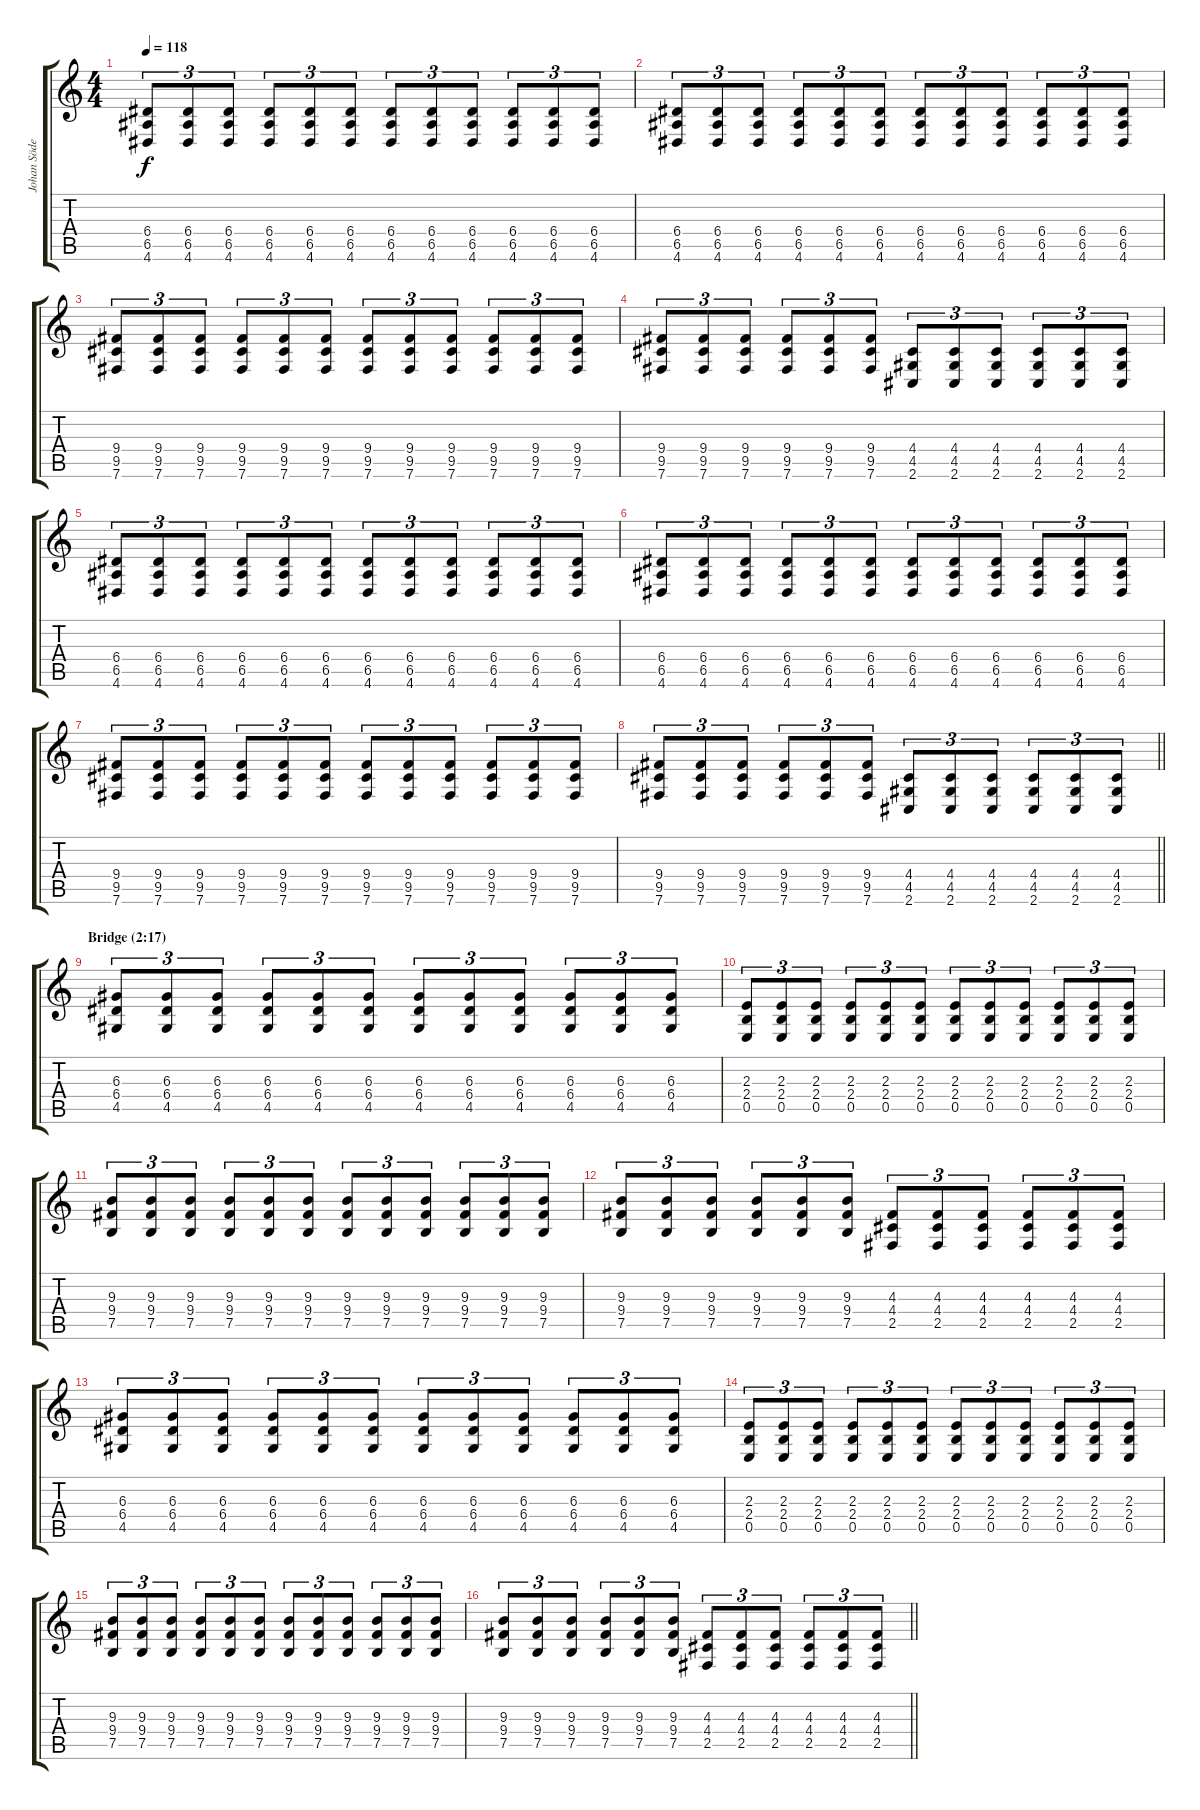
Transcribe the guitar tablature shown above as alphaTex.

\track ("Johan Söderberg" "Johan Söde") {instrument distortionguitar}
\staff {score tabs}
\tuning (B3 Gb3 D3 A2 E2 B1) {hide}
\ts (4 4)
\tempo 118
\clef g2
\ks c
(6.4 6.5 4.6).8{tu (3 2) dy f} (6.4 6.5 4.6).8{tu (3 2)} (6.4 6.5 4.6).8{tu (3 2)} (6.4 6.5 4.6).8{tu (3 2)} (6.4 6.5 4.6).8{tu (3 2)} (6.4 6.5 4.6).8{tu (3 2)} (6.4 6.5 4.6).8{tu (3 2)} (6.4 6.5 4.6).8{tu (3 2)} (6.4 6.5 4.6).8{tu (3 2)} (6.4 6.5 4.6).8{tu (3 2)} (6.4 6.5 4.6).8{tu (3 2)} (6.4 6.5 4.6).8{tu (3 2)} |
(6.4 6.5 4.6).8{tu (3 2)} (6.4 6.5 4.6).8{tu (3 2)} (6.4 6.5 4.6).8{tu (3 2)} (6.4 6.5 4.6).8{tu (3 2)} (6.4 6.5 4.6).8{tu (3 2)} (6.4 6.5 4.6).8{tu (3 2)} (6.4 6.5 4.6).8{tu (3 2)} (6.4 6.5 4.6).8{tu (3 2)} (6.4 6.5 4.6).8{tu (3 2)} (6.4 6.5 4.6).8{tu (3 2)} (6.4 6.5 4.6).8{tu (3 2)} (6.4 6.5 4.6).8{tu (3 2)} |
(9.4 9.5 7.6).8{tu (3 2)} (9.4 9.5 7.6).8{tu (3 2)} (9.4 9.5 7.6).8{tu (3 2)} (9.4 9.5 7.6).8{tu (3 2)} (9.4 9.5 7.6).8{tu (3 2)} (9.4 9.5 7.6).8{tu (3 2)} (9.4 9.5 7.6).8{tu (3 2)} (9.4 9.5 7.6).8{tu (3 2)} (9.4 9.5 7.6).8{tu (3 2)} (9.4 9.5 7.6).8{tu (3 2)} (9.4 9.5 7.6).8{tu (3 2)} (9.4 9.5 7.6).8{tu (3 2)} |
(9.4 9.5 7.6).8{tu (3 2)} (9.4 9.5 7.6).8{tu (3 2)} (9.4 9.5 7.6).8{tu (3 2)} (9.4 9.5 7.6).8{tu (3 2)} (9.4 9.5 7.6).8{tu (3 2)} (9.4 9.5 7.6).8{tu (3 2)} (4.4 4.5 2.6).8{tu (3 2)} (4.4 4.5 2.6).8{tu (3 2)} (4.4 4.5 2.6).8{tu (3 2)} (4.4 4.5 2.6).8{tu (3 2)} (4.4 4.5 2.6).8{tu (3 2)} (4.4 4.5 2.6).8{tu (3 2)} |
(6.4 6.5 4.6).8{tu (3 2)} (6.4 6.5 4.6).8{tu (3 2)} (6.4 6.5 4.6).8{tu (3 2)} (6.4 6.5 4.6).8{tu (3 2)} (6.4 6.5 4.6).8{tu (3 2)} (6.4 6.5 4.6).8{tu (3 2)} (6.4 6.5 4.6).8{tu (3 2)} (6.4 6.5 4.6).8{tu (3 2)} (6.4 6.5 4.6).8{tu (3 2)} (6.4 6.5 4.6).8{tu (3 2)} (6.4 6.5 4.6).8{tu (3 2)} (6.4 6.5 4.6).8{tu (3 2)} |
(6.4 6.5 4.6).8{tu (3 2)} (6.4 6.5 4.6).8{tu (3 2)} (6.4 6.5 4.6).8{tu (3 2)} (6.4 6.5 4.6).8{tu (3 2)} (6.4 6.5 4.6).8{tu (3 2)} (6.4 6.5 4.6).8{tu (3 2)} (6.4 6.5 4.6).8{tu (3 2)} (6.4 6.5 4.6).8{tu (3 2)} (6.4 6.5 4.6).8{tu (3 2)} (6.4 6.5 4.6).8{tu (3 2)} (6.4 6.5 4.6).8{tu (3 2)} (6.4 6.5 4.6).8{tu (3 2)} |
(9.4 9.5 7.6).8{tu (3 2)} (9.4 9.5 7.6).8{tu (3 2)} (9.4 9.5 7.6).8{tu (3 2)} (9.4 9.5 7.6).8{tu (3 2)} (9.4 9.5 7.6).8{tu (3 2)} (9.4 9.5 7.6).8{tu (3 2)} (9.4 9.5 7.6).8{tu (3 2)} (9.4 9.5 7.6).8{tu (3 2)} (9.4 9.5 7.6).8{tu (3 2)} (9.4 9.5 7.6).8{tu (3 2)} (9.4 9.5 7.6).8{tu (3 2)} (9.4 9.5 7.6).8{tu (3 2)} |
\barLineRight lightlight
(9.4 9.5 7.6).8{tu (3 2)} (9.4 9.5 7.6).8{tu (3 2)} (9.4 9.5 7.6).8{tu (3 2)} (9.4 9.5 7.6).8{tu (3 2)} (9.4 9.5 7.6).8{tu (3 2)} (9.4 9.5 7.6).8{tu (3 2)} (4.4 4.5 2.6).8{tu (3 2)} (4.4 4.5 2.6).8{tu (3 2)} (4.4 4.5 2.6).8{tu (3 2)} (4.4 4.5 2.6).8{tu (3 2)} (4.4 4.5 2.6).8{tu (3 2)} (4.4 4.5 2.6).8{tu (3 2)} |
\section ("" "Bridge (2:17)")
(6.3 6.4 4.5).8{tu (3 2)} (6.3 6.4 4.5).8{tu (3 2)} (6.3 6.4 4.5).8{tu (3 2)} (6.3 6.4 4.5).8{tu (3 2)} (6.3 6.4 4.5).8{tu (3 2)} (6.3 6.4 4.5).8{tu (3 2)} (6.3 6.4 4.5).8{tu (3 2)} (6.3 6.4 4.5).8{tu (3 2)} (6.3 6.4 4.5).8{tu (3 2)} (6.3 6.4 4.5).8{tu (3 2)} (6.3 6.4 4.5).8{tu (3 2)} (6.3 6.4 4.5).8{tu (3 2)} |
(2.3 2.4 0.5).8{tu (3 2)} (2.3 2.4 0.5).8{tu (3 2)} (2.3 2.4 0.5).8{tu (3 2)} (2.3 2.4 0.5).8{tu (3 2)} (2.3 2.4 0.5).8{tu (3 2)} (2.3 2.4 0.5).8{tu (3 2)} (2.3 2.4 0.5).8{tu (3 2)} (2.3 2.4 0.5).8{tu (3 2)} (2.3 2.4 0.5).8{tu (3 2)} (2.3 2.4 0.5).8{tu (3 2)} (2.3 2.4 0.5).8{tu (3 2)} (2.3 2.4 0.5).8{tu (3 2)} |
(9.3 9.4 7.5).8{tu (3 2)} (9.3 9.4 7.5).8{tu (3 2)} (9.3 9.4 7.5).8{tu (3 2)} (9.3 9.4 7.5).8{tu (3 2)} (9.3 9.4 7.5).8{tu (3 2)} (9.3 9.4 7.5).8{tu (3 2)} (9.3 9.4 7.5).8{tu (3 2)} (9.3 9.4 7.5).8{tu (3 2)} (9.3 9.4 7.5).8{tu (3 2)} (9.3 9.4 7.5).8{tu (3 2)} (9.3 9.4 7.5).8{tu (3 2)} (9.3 9.4 7.5).8{tu (3 2)} |
(9.3 9.4 7.5).8{tu (3 2)} (9.3 9.4 7.5).8{tu (3 2)} (9.3 9.4 7.5).8{tu (3 2)} (9.3 9.4 7.5).8{tu (3 2)} (9.3 9.4 7.5).8{tu (3 2)} (9.3 9.4 7.5).8{tu (3 2)} (4.3 4.4 2.5).8{tu (3 2)} (4.3 4.4 2.5).8{tu (3 2)} (4.3 4.4 2.5).8{tu (3 2)} (4.3 4.4 2.5).8{tu (3 2)} (4.3 4.4 2.5).8{tu (3 2)} (4.3 4.4 2.5).8{tu (3 2)} |
(6.3 6.4 4.5).8{tu (3 2)} (6.3 6.4 4.5).8{tu (3 2)} (6.3 6.4 4.5).8{tu (3 2)} (6.3 6.4 4.5).8{tu (3 2)} (6.3 6.4 4.5).8{tu (3 2)} (6.3 6.4 4.5).8{tu (3 2)} (6.3 6.4 4.5).8{tu (3 2)} (6.3 6.4 4.5).8{tu (3 2)} (6.3 6.4 4.5).8{tu (3 2)} (6.3 6.4 4.5).8{tu (3 2)} (6.3 6.4 4.5).8{tu (3 2)} (6.3 6.4 4.5).8{tu (3 2)} |
(2.3 2.4 0.5).8{tu (3 2)} (2.3 2.4 0.5).8{tu (3 2)} (2.3 2.4 0.5).8{tu (3 2)} (2.3 2.4 0.5).8{tu (3 2)} (2.3 2.4 0.5).8{tu (3 2)} (2.3 2.4 0.5).8{tu (3 2)} (2.3 2.4 0.5).8{tu (3 2)} (2.3 2.4 0.5).8{tu (3 2)} (2.3 2.4 0.5).8{tu (3 2)} (2.3 2.4 0.5).8{tu (3 2)} (2.3 2.4 0.5).8{tu (3 2)} (2.3 2.4 0.5).8{tu (3 2)} |
(9.3 9.4 7.5).8{tu (3 2)} (9.3 9.4 7.5).8{tu (3 2)} (9.3 9.4 7.5).8{tu (3 2)} (9.3 9.4 7.5).8{tu (3 2)} (9.3 9.4 7.5).8{tu (3 2)} (9.3 9.4 7.5).8{tu (3 2)} (9.3 9.4 7.5).8{tu (3 2)} (9.3 9.4 7.5).8{tu (3 2)} (9.3 9.4 7.5).8{tu (3 2)} (9.3 9.4 7.5).8{tu (3 2)} (9.3 9.4 7.5).8{tu (3 2)} (9.3 9.4 7.5).8{tu (3 2)} |
\barLineRight lightlight
(9.3 9.4 7.5).8{tu (3 2)} (9.3 9.4 7.5).8{tu (3 2)} (9.3 9.4 7.5).8{tu (3 2)} (9.3 9.4 7.5).8{tu (3 2)} (9.3 9.4 7.5).8{tu (3 2)} (9.3 9.4 7.5).8{tu (3 2)} (4.3 4.4 2.5).8{tu (3 2)} (4.3 4.4 2.5).8{tu (3 2)} (4.3 4.4 2.5).8{tu (3 2)} (4.3 4.4 2.5).8{tu (3 2)} (4.3 4.4 2.5).8{tu (3 2)} (4.3 4.4 2.5).8{tu (3 2)}
